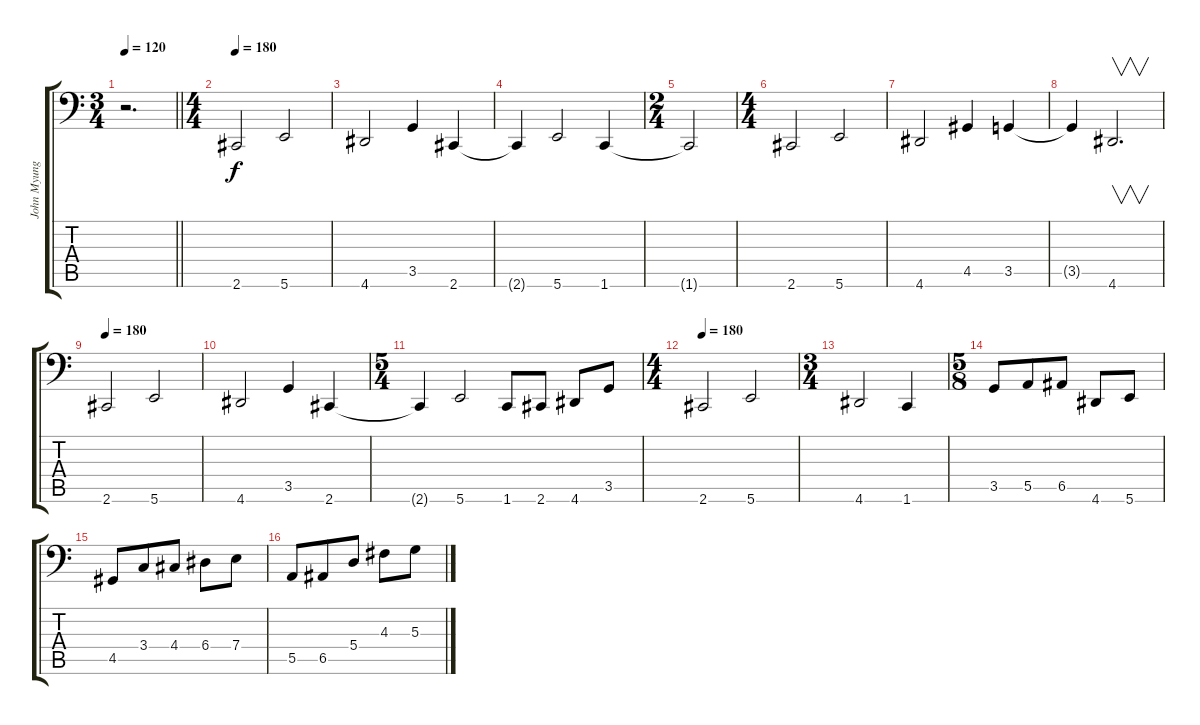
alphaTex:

\track ("John Myung - Bass" "John Myung") {instrument electricbassfinger}
\staff {score tabs}
\tuning (C3 G2 D2 A1 E1 B0) {hide}
\ts (3 4)
\tempo 120
\clef f4
\barLineRight lightlight
\ks c
r.2{d dy f} |
\ts (4 4)
\tempo 180
2.6.2 5.6.2 |
4.6.2 3.5.4 2.6.4 |
2.6{t}.4 5.6.2 1.6.4 |
\ts (2 4)
1.6{t}.2 |
\ts (4 4)
2.6.2 5.6.2 |
4.6.2 4.5.4 3.5.4 |
3.5{t}.4 4.6.2{v d} |
\tempo 180
2.6.2 5.6.2 |
4.6.2 3.5.4 2.6.4 |
\ts (5 4)
2.6{t}.4 5.6.2 1.6.8 2.6.8 4.6.8 3.5.8 |
\ts (4 4)
\tempo 180
2.6.2 5.6.2 |
\ts (3 4)
4.6.2 1.6.4 |
\ts (5 8)
3.5.8 5.5.8 6.5.8 4.6.8 5.6.8 |
4.5.8 3.4.8 4.4.8 6.4.8 7.4.8 |
5.5.8 6.5.8 5.4.8 4.3.8 5.3.8
